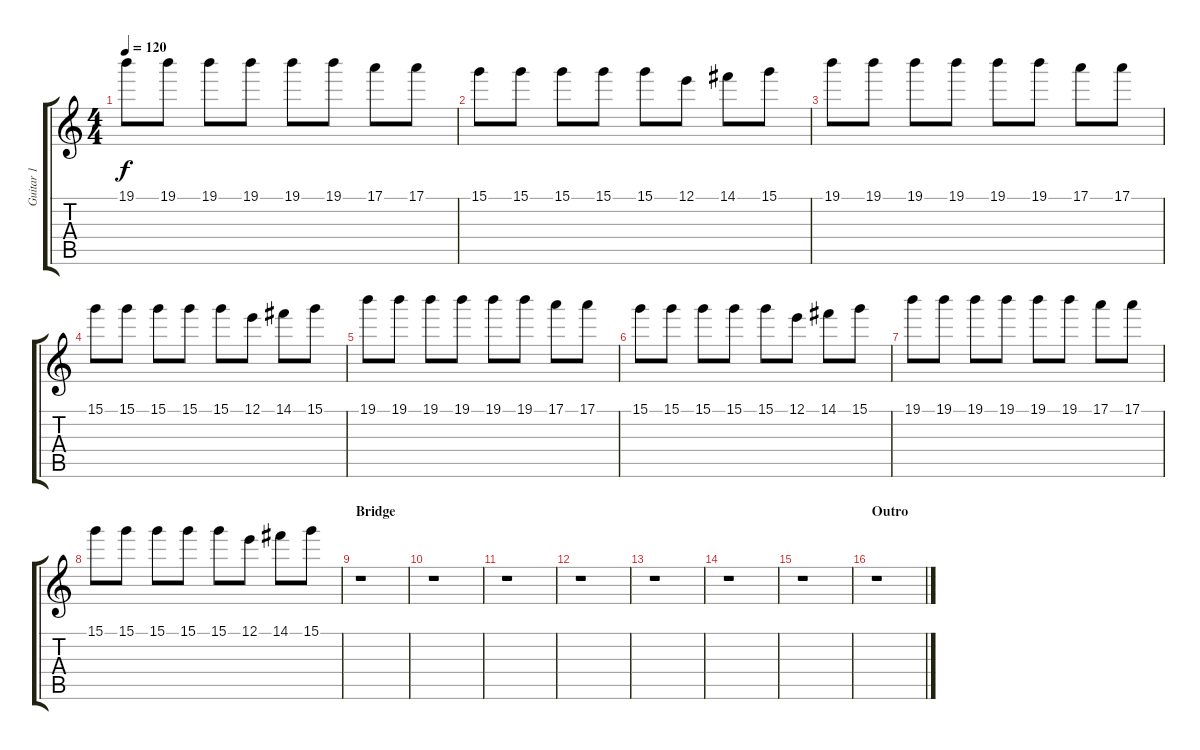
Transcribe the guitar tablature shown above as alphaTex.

\track ("Guitar 1" "Guitar 1") {instrument distortionguitar}
\staff {score tabs}
\tuning (E4 B3 G3 D3 A2 E2) {hide}
\ts (4 4)
\tempo 120
\clef g2
\ks c
19.1.8{dy f} 19.1.8 19.1.8 19.1.8 19.1.8 19.1.8 17.1.8 17.1.8 |
15.1.8 15.1.8 15.1.8 15.1.8 15.1.8 12.1.8 14.1.8 15.1.8 |
19.1.8 19.1.8 19.1.8 19.1.8 19.1.8 19.1.8 17.1.8 17.1.8 |
15.1.8 15.1.8 15.1.8 15.1.8 15.1.8 12.1.8 14.1.8 15.1.8 |
19.1.8 19.1.8 19.1.8 19.1.8 19.1.8 19.1.8 17.1.8 17.1.8 |
15.1.8 15.1.8 15.1.8 15.1.8 15.1.8 12.1.8 14.1.8 15.1.8 |
19.1.8 19.1.8 19.1.8 19.1.8 19.1.8 19.1.8 17.1.8 17.1.8 |
15.1.8 15.1.8 15.1.8 15.1.8 15.1.8 12.1.8 14.1.8 15.1.8 |
\section ("" "Bridge")
r.1 |
r.1 |
r.1 |
r.1 |
r.1 |
r.1 |
r.1 |
\section ("" "Outro")
r.1
